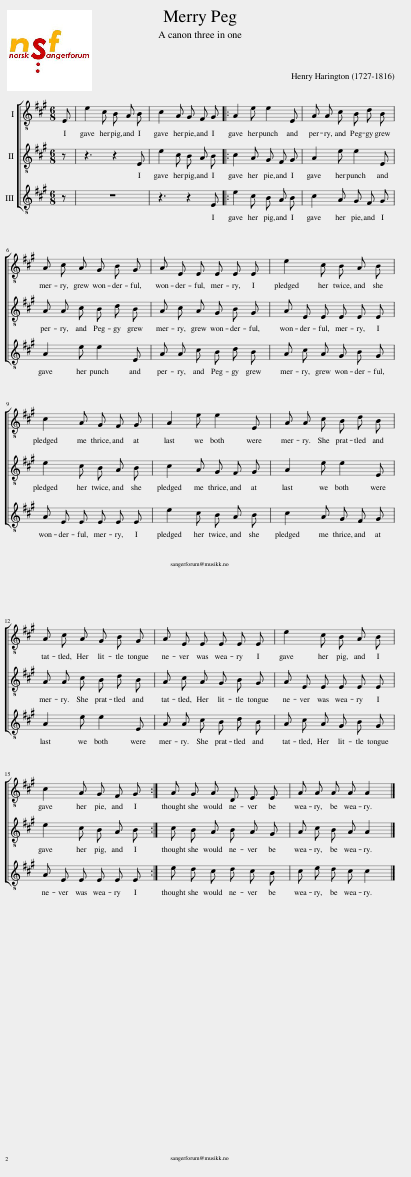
X:1
%%score [ 1 2 3 ]
L:1/8
Q:1/4=60
M:6/8
I:linebreak $
K:A
V:1 treble-8
V:2 treble-8
V:3 treble-8
V:1
 E | e2 c B A B | c2 A G F G |: A2 e e2 E | A A c B d B |$ %5
 A c A G B G | A E E E E E | e2 c B A B |$ c2 A G F G | A2 e e2 E | %10
 A A c B d B |$ A c A G B G | A E E E E E | e2 c B A B |$ c2 A G F G :| %15
 A G A D E E | A A A A A2 |] %17
V:2
 z | z3 z2 E | e2 c B A B |: c2 A G F G | A2 e e2 E |$ %5
 A A c B d B | A c A G B G | A E E E E E |$ e2 c B A B | c2 A G F G | %10
 A2 e e2 E |$ A A c B d B | A c A G B G | A E E E E E |$ e2 c B A B :| %15
 c B A B A G | A c B A A2 |] %17
V:3
 z | z6 | z3 z2 E |: e2 c B A B | c2 A G F G |$ %5
 A2 e e2 E | A A c B d B | A c A G B G |$ A E E E E E | e2 c B A B | %10
 c2 A G F G |$ A2 e e2 E | A A c B d B | A c A G B G |$ A E E E E E :| %15
 e d c d c B | c e d c c2 |] %17
